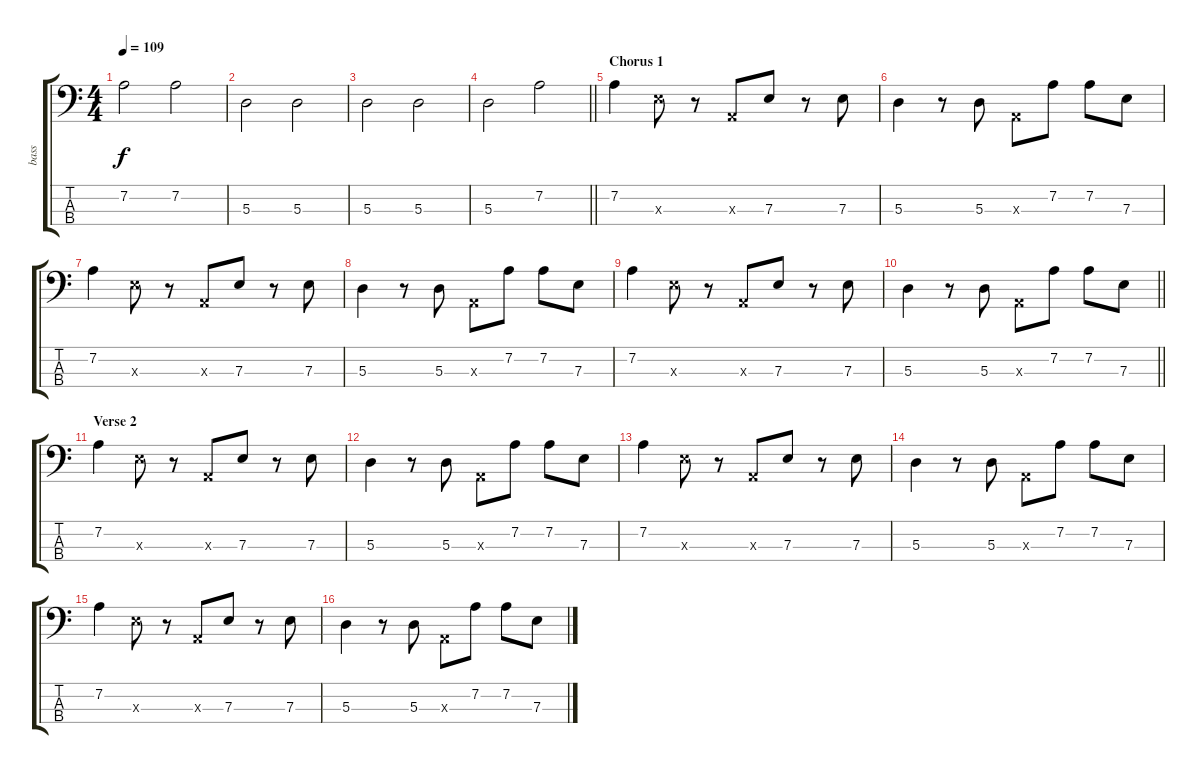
\track ("bass" "bass") {instrument electricbasspick}
\staff {score tabs}
\tuning (G2 D2 A1 E1) {hide}
\ts (4 4)
\tempo 109
\clef f4
\ks c
7.2.2{dy f} 7.2.2 |
5.3.2 5.3.2 |
5.3.2 5.3.2 |
\barLineRight lightlight
5.3.2 7.2.2 |
\section ("" "Chorus 1")
7.2.4 7.3{x}.8 r.8 0.3{x}.8 7.3.8 r.8 7.3.8 |
5.3.4 r.8 5.3.8 0.3{x}.8 7.2.8 7.2.8 7.3.8 |
7.2.4 7.3{x}.8 r.8 0.3{x}.8 7.3.8 r.8 7.3.8 |
5.3.4 r.8 5.3.8 0.3{x}.8 7.2.8 7.2.8 7.3.8 |
7.2.4 7.3{x}.8 r.8 0.3{x}.8 7.3.8 r.8 7.3.8 |
\barLineRight lightlight
5.3.4 r.8 5.3.8 0.3{x}.8 7.2.8 7.2.8 7.3.8 |
\section ("" "Verse 2")
7.2.4 7.3{x}.8 r.8 0.3{x}.8 7.3.8 r.8 7.3.8 |
5.3.4 r.8 5.3.8 0.3{x}.8 7.2.8 7.2.8 7.3.8 |
7.2.4 7.3{x}.8 r.8 0.3{x}.8 7.3.8 r.8 7.3.8 |
5.3.4 r.8 5.3.8 0.3{x}.8 7.2.8 7.2.8 7.3.8 |
7.2.4 7.3{x}.8 r.8 0.3{x}.8 7.3.8 r.8 7.3.8 |
5.3.4 r.8 5.3.8 0.3{x}.8 7.2.8 7.2.8 7.3.8
